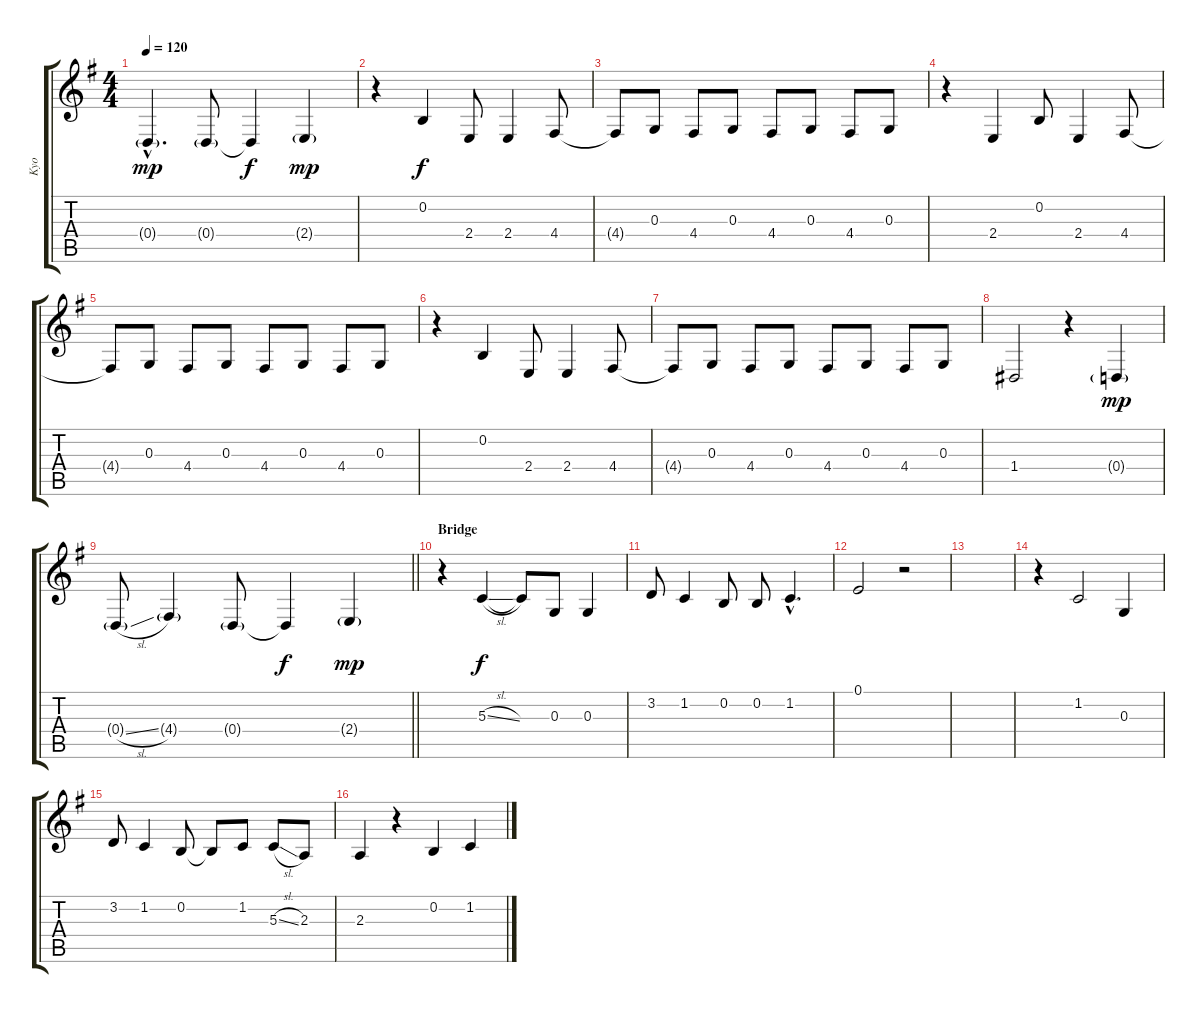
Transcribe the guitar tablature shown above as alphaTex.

\track ("Kyo" "Kyo") {instrument cello}
\staff {score tabs}
\tuning (E4 B3 G3 D3 A2 E2) {hide}
\ts (4 4)
\tempo 120
\clef g2
\ks g
0.4{g hac}.4{d dy mp} 0.4{g}.8 0.4{t}.4{dy f} 2.4{g}.4{dy mp} |
r.4 0.2.4{dy f} 2.4.8 2.4.4 4.4.8 |
4.4{t}.8 0.3.8 4.4.8 0.3.8 4.4.8 0.3.8 4.4.8 0.3.8 |
r.4 2.4.4 0.2.8 2.4.4 4.4.8 |
4.4{t}.8 0.3.8 4.4.8 0.3.8 4.4.8 0.3.8 4.4.8 0.3.8 |
r.4 0.2.4 2.4.8 2.4.4 4.4.8 |
4.4{t}.8 0.3.8 4.4.8 0.3.8 4.4.8 0.3.8 4.4.8 0.3.8 |
1.4.2 r.4 0.4{g}.4{dy mp} |
\barLineRight lightlight
0.4{sl g}.8 4.4{g}.4 0.4{g}.8 0.4{t}.4{dy f} 2.4{g}.4{dy mp} |
\section ("" "Bridge")
r.4 5.3{sl}.4{dy f} 5.3{t}.8 0.3.8 0.3.4 |
3.2.8 1.2.4 0.2.8 0.2.8 1.2{hac}.4{d} |
0.1.2 r.2 |
|
r.4 1.2.2 0.3.4 |
3.2.8 1.2.4 0.2.8 0.2{t}.8 1.2.8 5.3{sl}.8 2.3.8 |
2.3.4 r.4 0.2.4 1.2.4
